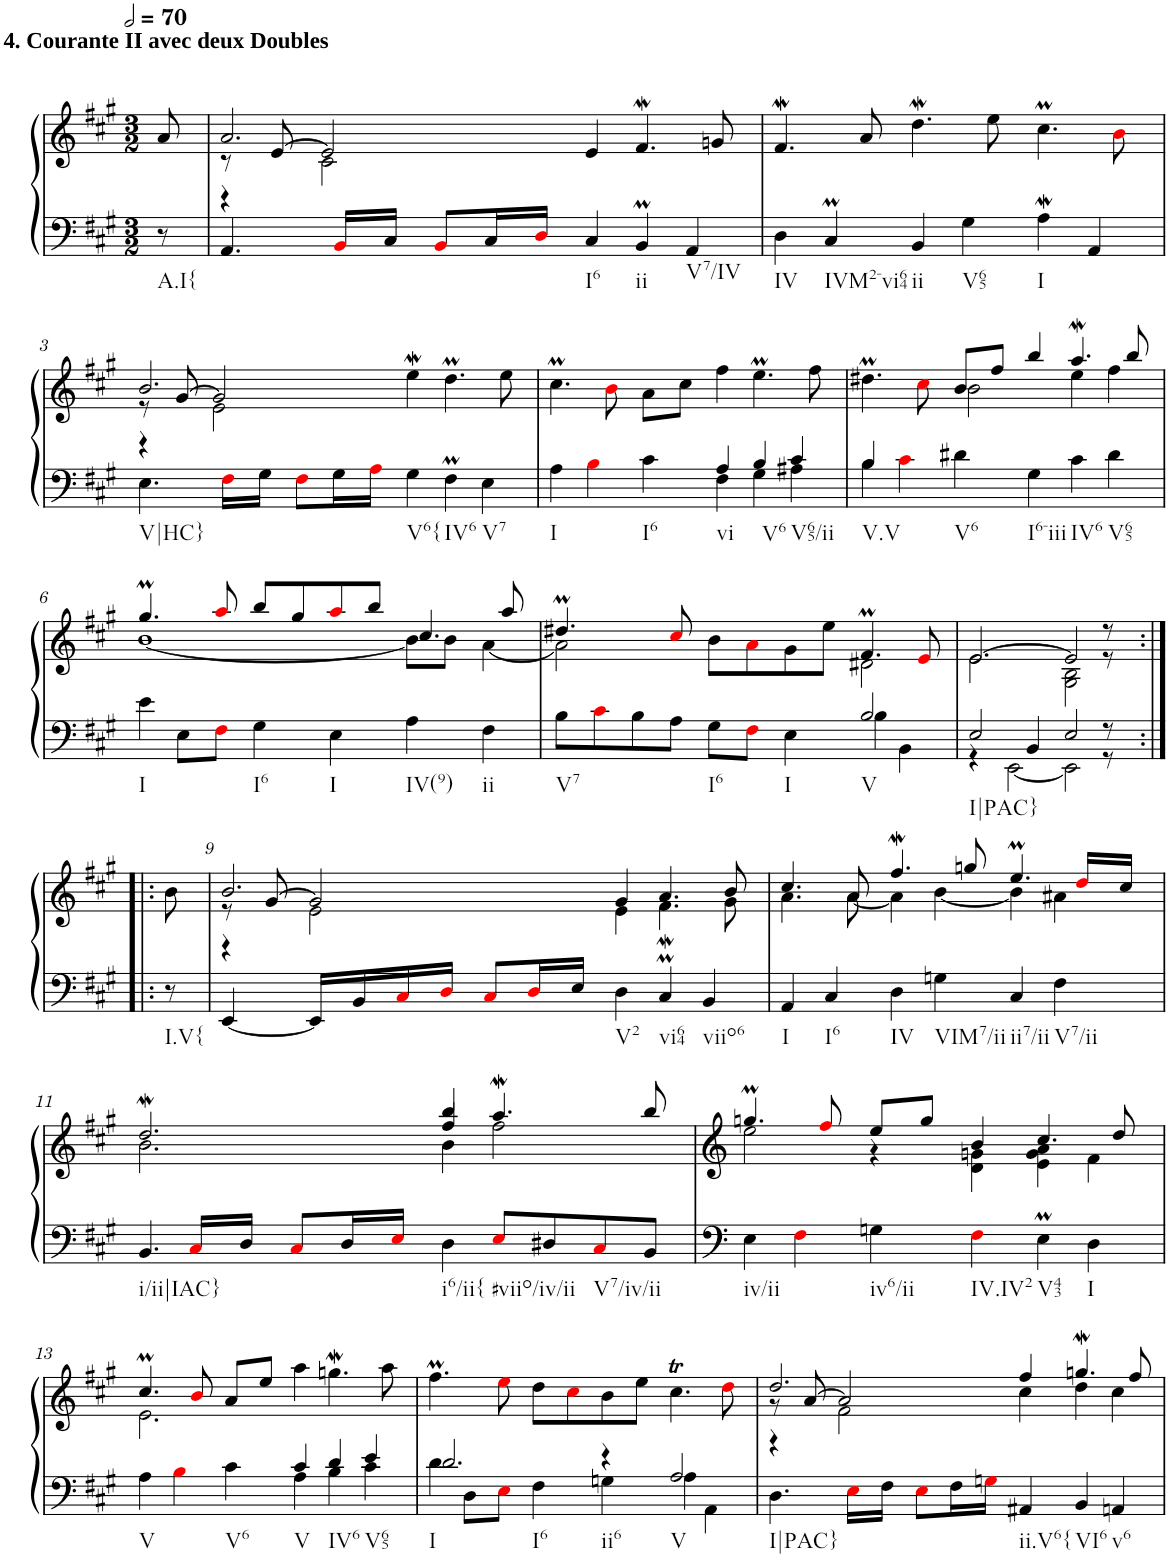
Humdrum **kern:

**kern	**kern
*part1	*part1
*staff2	*staff1
*I"unbenannt1	*
*clefF4	*clefG2
*k[f#c#g#]	*k[f#c#g#]
*M3/2	*M3/2
*MM140	*MM140
=	=
!	!LO:TX:a:B:t=4. Courante II avec deux Doubles
!LO:TX:b:t=A.I{	!
8r	8a/
=1	=1
*	*^
*	*	*^
4.AA/	2.a/	8r	4r
.	.	[8e/	.
.	.	2e/]	2c#\
16BBi/LL	.	.	.
16C#/JJ	.	.	.
8BBi/L	.	.	.
16C#/L	.	.	.
16Di/JJ	.	.	.
!LO:TX:b:t=I6	!	!	!
4C#/	4e/	2.ryy	2.ryy
!LO:TX:b:t=ii	!	!	!
4BBM/	4.f#W/	.	.
!LO:TX:b:t=V7/IV	!	!	!
4AA/	.	.	.
.	8gn/	.	.
*	*v	*v	*v
=2	=2
!LO:TX:b:t=IV	!
4D\	4.f#W/
!LO:TX:b:t=IVM2-vi64	!
4C#m/	.
.	8a/
!LO:TX:b:t=ii	!
4BB/	4.ddw\
!LO:TX:b:t=V65	!
4G#\	.
.	8ee\
!LO:TX:b:t=I	!
4Aw\	4.cc#m\
4AA/	.
.	8bi\
!!LO:LB:g=z
=3	=3
*	*^
*	*	*^
!LO:TX:b:t=V|HC}	!	!	!
4.E\	2.b/	8r	4r
.	.	[8g#/	.
.	.	2g#/]	2e\
16F#i\LL	.	.	.
16G#\JJ	.	.	.
8F#i\L	.	.	.
16G#\L	.	.	.
16Ai\JJ	.	.	.
!LO:TX:b:t=V6{	!	!	!
4G#\	4eeW\	2.ryy	2.ryy
!LO:TX:b:t=IV6	!	!	!
4F#M\	4.ddM\	.	.
!LO:TX:b:t=V7	!	!	!
4E\	.	.	.
.	8ee\	.	.
*	*v	*v	*v
=4	=4
*^	*
!LO:TX:b:t=I	!	!
4A\	2.ryy	4.cc#m\
4Bi\	.	.
.	.	8bi\
!LO:TX:b:t=I6	!	!
4c#\	.	8a\L
.	.	8cc#\J
!LO:TX:b:t=vi	!	!
4A/	4F#\	4ff#\
!LO:TX:b:t=V6	!	!
4B/	4G#\	4.eeM\
!LO:TX:b:t=V65/ii	!	!
4c#/	4A#X\	.
.	.	8ff#\
=5	=5	=5
*	*	*^
!LO:TX:b:t=V.V	!	!	!
4B/	4B\	4.dd#Xm\	2ryy
4c#i\	1ryy	.	.
.	.	8cc#i\	.
!LO:TX:b:t=V6	!	!	!
4d#X\	.	8b/L	2b\
.	.	8ff#/J	.
!LO:TX:b:t=I6-iii	!	!	!
4G#\	.	4bb/	.
!LO:TX:b:t=IV6	!	!	!
4c#\	.	4.aaw/	4ee\
!LO:TX:b:t=V65	!	!	!
4d#\	4ryy	.	4ff#\
.	.	8bb/	.
*v	*v	*	*
!!LO:LB:g=z	!!
=6	=6	=6
!LO:TX:b:t=I	!	!
4e\	4.gg#m/	[1b
8E\L	.	.
8F#i\J	8aai/	.
!LO:TX:b:t=I6	!	!
4G#\	8bb/L	.
.	8gg#/	.
!LO:TX:b:t=I	!	!
4E\	8aai/	.
.	8bb/J	.
!LO:TX:b:t=IV(9)	!	!
4A\	4.cc#/	8b\L]
.	.	8b\J
!LO:TX:b:t=ii	!	!
4F#\	.	[4a\
.	8aa/	.
=7	=7	=7
*^	*	*
!LO:TX:b:t=V7	!	!	!
8B\L	1ryy	4.dd#Xm/	2a\]
8c#i\	.	.	.
8B\	.	.	.
8A\J	.	8cc#i/	.
!LO:TX:b:t=I6	!	!	!
8G#\L	.	8b\L	2ryy
8F#i\J	.	8ai\	.
!LO:TX:b:t=I	!	!	!
4E\	.	8g#\	.
.	.	8ee\J	.
!LO:TX:b:t=V	!	!	!
2B/	4B\	4.f#M/	2d#X\
.	4BB\	.	.
.	.	8ei/	.
=8	=8	=8	=8
!LO:TX:b:t=I|PAC}	!	!	!
2E/	4r	[2.e/	2.e\
.	[2EE\	.	.
4BB/	.	.	.
2E/	2EE\]	2e/]	2G#\ 2B\
8r	8r	8r	8r
!!LO:LB:g=z
=8X1:|!|:	=8X1:|!|:	=8X1:|!|:	=8X1:|!|:
!LO:TX:b:t=I.V{	!	!	!
*v	*v	*	*
*	*v	*v
8r	8b\
=9	=9
*	*^
*	*	*^
[4EE/	2.b/	8r	4r
.	.	[8g#/	.
16EE/LL]	.	2g#/]	2e\
16BB/	.	.	.
16C#i/	.	.	.
16Di/JJ	.	.	.
8C#i/L	.	.	.
16Di/L	.	.	.
16E/JJ	.	.	.
!LO:TX:b:t=V2	!	!	!
4D\	4g#/	4e\	2.ryy
!LO:TX:b:t=vi64	!	!	!
4C#m/	4.a/	4.f#W\	.
!LO:TX:b:t=viio6	!	!	!
4BB/	.	.	.
.	8b/	8g#\	.
*	*	*v	*v
=10	=10	=10
!LO:TX:b:t=I	!	!
4AA/	4.cc#/	4.a\
!LO:TX:b:t=I6	!	!
4C#/	.	.
.	8a/	[8a\
!LO:TX:b:t=IV	!	!
4D\	4.ff#W/	4a\]
!LO:TX:b:t=VIM7/ii	!	!
4Gn\	.	[4b\
.	8ggn/	.
!LO:TX:b:t=ii7/ii	!	!
4C#/	4.eeM/	4b\]
!LO:TX:b:t=V7/ii	!	!
4F#\	.	4a#X\
.	16ddi/LL	.
.	16cc#/JJ	.
!!LO:LB:g=z
=11	=11	=11
*	*	*^
!LO:TX:b:t=i/ii|IAC}	!	!	!
4.BB/	2.ddw/	2.b\	2.ryy
16C#i/LL	.	.	.
16D/JJ	.	.	.
8C#i/L	.	.	.
16D/L	.	.	.
16Ei/JJ	.	.	.
!LO:TX:b:t=i6/ii{	!	!	!
4D\	4bb/	4b\	4ff#/
!LO:TX:b:t=#viio/iv/ii	!	!	!
8Ei/L	4.aaw/	2ff#\	2ryy
8D#X/	.	.	.
!LO:TX:b:t=V7/iv/ii	!	!	!
8C#i/	.	.	.
8BB/J	8bb/	.	.
*	*	*v	*v
=12	=12	=12
!LO:TX:b:t=iv/ii	!	!
4E\	4.ggnM/	2ee\
4F#i\	.	.
.	8ff#i/	.
!LO:TX:b:t=iv6/ii	!	!
4Gn\	8ee/L	4r
.	8gg/J	.
!LO:TX:b:t=IV.IV2	!	!
4F#i\	4b/	4d\ 4gn\
!LO:TX:b:t=V43	!	!
4EM\	4.cc#/	4e\ 4g\ 4a\
!LO:TX:b:t=I	!	!
4D\	.	4f#\
.	8dd/	.
!!LO:LB:g=z	!!
=13	=13	=13
*^	*	*
!LO:TX:b:t=V	!	!	!
4A\	2.ryy	4.cc#m/	2.e\
4Bi\	.	.	.
.	.	8bi/	.
!LO:TX:b:t=V6	!	!	!
4c#\	.	8a/L	.
.	.	8ee/J	.
!LO:TX:b:t=V	!	!	!
4c#/	4A\	4aa\	2.ryy
!LO:TX:b:t=IV6	!	!	!
4d/	4B\	4.ggnw\	.
!LO:TX:b:t=V65	!	!	!
4e/	4c#\	.	.
.	.	8aa\	.
*	*	*v	*v
=14	=14	=14
!LO:TX:b:t=I	!	!
!LO:TX:b:t=I6	!	!
2.d/	4d\	4.ff#M\
.	8D\L	.
.	8Ei\J	8eei\
.	4F#\	8dd\L
.	.	8cc#i\
!LO:TX:b:t=ii6	!	!
4r	4Gn\	8b\
.	.	8ee\J
!LO:TX:b:t=V	!	!
2A/	4A\	4.cc#t\
.	4AA\	.
.	.	8ddi\
*v	*v	*
=15	=15
*	*^
*	*	*^
!LO:TX:b:t=I|PAC}	!	!	!
4.D\	2.dd/	8r	4r
.	.	[8a/	.
.	.	2a/]	2f#\
16Ei\LL	.	.	.
16F#\JJ	.	.	.
8Ei\L	.	.	.
16F#\L	.	.	.
16Gni\JJ	.	.	.
!LO:TX:b:t=ii.V6{	!	!	!
4AA#X/	4ff#/	4cc#\	2.ryy
!LO:TX:b:t=VI6	!	!	!
4BB/	4.ggnw/	4dd\	.
!LO:TX:b:t=v6	!	!	!
4AAn/	.	4cc#\	.
.	8ff#/	.	.
*	*v	*v	*v
=	=
*-	*-
